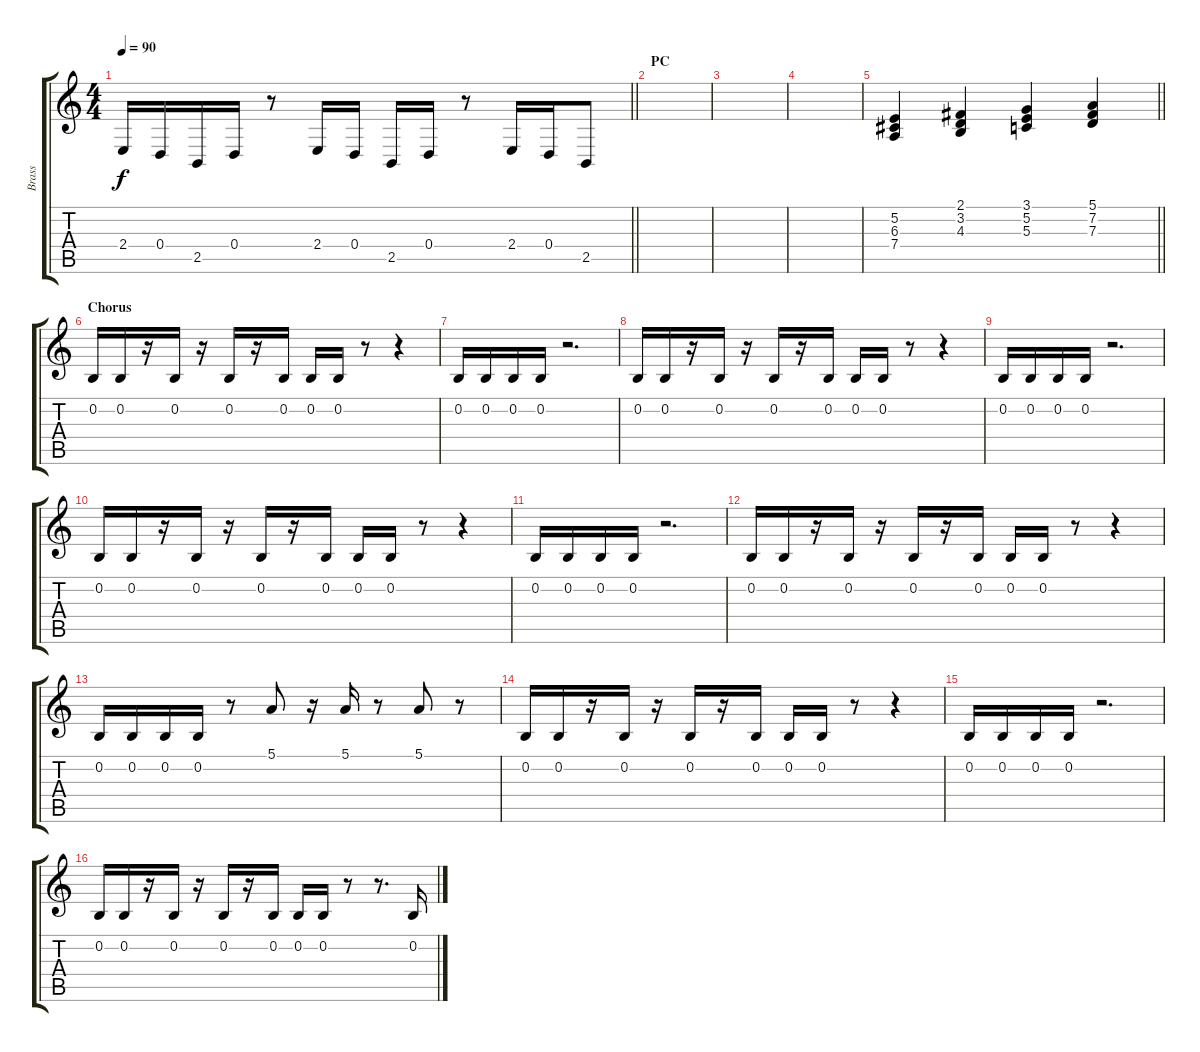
\track ("Brass" "Brass") {instrument brasssection}
\staff {score tabs}
\tuning (E4 B3 G3 D3 A2 E2) {hide}
\ts (4 4)
\tempo 90
\clef g2
\barLineRight lightlight
\ks c
2.4.16{dy f} 0.4.16 2.5.16 0.4.16 r.8 2.4.16 0.4.16 2.5.16 0.4.16 r.8 2.4.16 0.4.16 2.5.8 |
\section ("" "PC")
|
|
|
\barLineRight lightlight
(5.2 6.3 7.4).4 (2.1 3.2 4.3).4 (3.1 5.2 5.3).4 (5.1 7.2 7.3).4 |
\section ("" "Chorus")
0.2.16 0.2.16 r.16 0.2.16 r.16 0.2.16 r.16 0.2.16 0.2.16 0.2.16 r.8 r.4 |
0.2.16 0.2.16 0.2.16 0.2.16 r.2{d} |
0.2.16 0.2.16 r.16 0.2.16 r.16 0.2.16 r.16 0.2.16 0.2.16 0.2.16 r.8 r.4 |
0.2.16 0.2.16 0.2.16 0.2.16 r.2{d} |
0.2.16 0.2.16 r.16 0.2.16 r.16 0.2.16 r.16 0.2.16 0.2.16 0.2.16 r.8 r.4 |
0.2.16 0.2.16 0.2.16 0.2.16 r.2{d} |
0.2.16 0.2.16 r.16 0.2.16 r.16 0.2.16 r.16 0.2.16 0.2.16 0.2.16 r.8 r.4 |
0.2.16 0.2.16 0.2.16 0.2.16 r.8 5.1.8 r.16 5.1.16 r.8 5.1.8 r.8 |
0.2.16 0.2.16 r.16 0.2.16 r.16 0.2.16 r.16 0.2.16 0.2.16 0.2.16 r.8 r.4 |
0.2.16 0.2.16 0.2.16 0.2.16 r.2{d} |
0.2.16 0.2.16 r.16 0.2.16 r.16 0.2.16 r.16 0.2.16 0.2.16 0.2.16 r.8 r.8{d} 0.2.16
